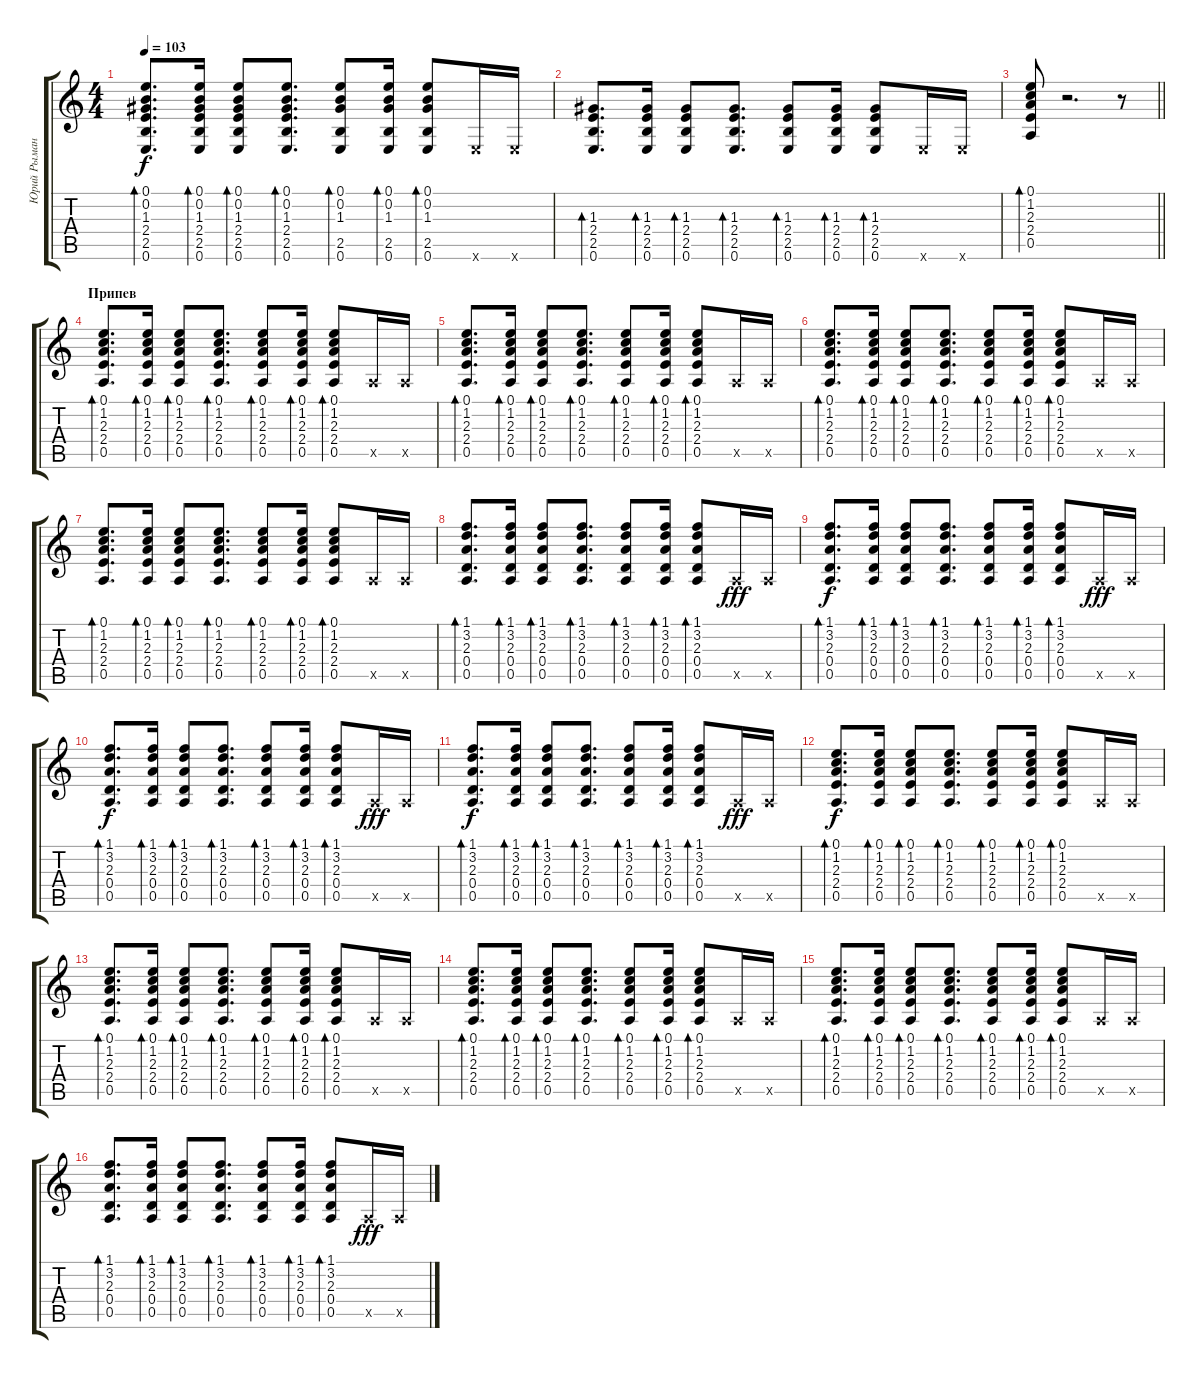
\track ("Юрий Рыманов (гитара 2)" "Юрий Рыман") {instrument acousticguitarsteel}
\staff {score tabs}
\tuning (E4 B3 G3 D3 A2 E2) {hide}
\ts (4 4)
\tempo 103
\clef g2
\ks c
(0.1 0.2 1.3 2.4 2.5 0.6).8{d bd 120 dy f} (0.1 0.2 1.3 2.4 2.5 0.6).16{bd 120} (0.1 0.2 1.3 2.4 2.5 0.6).8{bd 120} (0.1 0.2 1.3 2.4 2.5 0.6).8{d bd 120} (0.1 0.2 1.3 2.5 0.6).8{bd 120} (0.1 0.2 1.3 2.5 0.6).16{bd 120} (0.1 0.2 1.3 2.5 0.6).8{bd 120} 0.6{x}.16 0.6{x}.16 |
(1.3 2.4 2.5 0.6).8{d bd 120} (1.3 2.4 2.5 0.6).16{bd 120} (1.3 2.4 2.5 0.6).8{bd 120} (1.3 2.4 2.5 0.6).8{d bd 120} (1.3 2.4 2.5 0.6).8{bd 120} (1.3 2.4 2.5 0.6).16{bd 120} (1.3 2.4 2.5 0.6).8{bd 120} 0.6{x}.16 0.6{x}.16 |
\barLineRight lightlight
(0.1 1.2 2.3 2.4 0.5).8{bd 120} r.2{d} r.8 |
\section ("" "Припев")
(0.1 1.2 2.3 2.4 0.5).8{d bd 120} (0.1 1.2 2.3 2.4 0.5).16{bd 120} (0.1 1.2 2.3 2.4 0.5).8{bd 120} (0.1 1.2 2.3 2.4 0.5).8{d bd 120} (0.1 1.2 2.3 2.4 0.5).8{bd 120} (0.1 1.2 2.3 2.4 0.5).16{bd 120} (0.1 1.2 2.3 2.4 0.5).8{bd 120} 0.5{x}.16 0.5{x}.16 |
(0.1 1.2 2.3 2.4 0.5).8{d bd 120} (0.1 1.2 2.3 2.4 0.5).16{bd 120} (0.1 1.2 2.3 2.4 0.5).8{bd 120} (0.1 1.2 2.3 2.4 0.5).8{d bd 120} (0.1 1.2 2.3 2.4 0.5).8{bd 120} (0.1 1.2 2.3 2.4 0.5).16{bd 120} (0.1 1.2 2.3 2.4 0.5).8{bd 120} 0.5{x}.16 0.5{x}.16 |
(0.1 1.2 2.3 2.4 0.5).8{d bd 120} (0.1 1.2 2.3 2.4 0.5).16{bd 120} (0.1 1.2 2.3 2.4 0.5).8{bd 120} (0.1 1.2 2.3 2.4 0.5).8{d bd 120} (0.1 1.2 2.3 2.4 0.5).8{bd 120} (0.1 1.2 2.3 2.4 0.5).16{bd 120} (0.1 1.2 2.3 2.4 0.5).8{bd 120} 0.5{x}.16 0.5{x}.16 |
(0.1 1.2 2.3 2.4 0.5).8{d bd 120} (0.1 1.2 2.3 2.4 0.5).16{bd 120} (0.1 1.2 2.3 2.4 0.5).8{bd 120} (0.1 1.2 2.3 2.4 0.5).8{d bd 120} (0.1 1.2 2.3 2.4 0.5).8{bd 120} (0.1 1.2 2.3 2.4 0.5).16{bd 120} (0.1 1.2 2.3 2.4 0.5).8{bd 120} 0.5{x}.16 0.5{x}.16 |
(1.1 3.2 2.3 0.4 0.5).8{d bd 120} (1.1 3.2 2.3 0.4 0.5).16{bd 120} (1.1 3.2 2.3 0.4 0.5).8{bd 120} (1.1 3.2 2.3 0.4 0.5).8{d bd 120} (1.1 3.2 2.3 0.4 0.5).8{bd 120} (1.1 3.2 2.3 0.4 0.5).16{bd 120} (1.1 3.2 2.3 0.4 0.5).8{bd 120} 0.5{x}.16{dy fff} 0.5{x}.16 |
(1.1 3.2 2.3 0.4 0.5).8{d bd 120 dy f} (1.1 3.2 2.3 0.4 0.5).16{bd 120} (1.1 3.2 2.3 0.4 0.5).8{bd 120} (1.1 3.2 2.3 0.4 0.5).8{d bd 120} (1.1 3.2 2.3 0.4 0.5).8{bd 120} (1.1 3.2 2.3 0.4 0.5).16{bd 120} (1.1 3.2 2.3 0.4 0.5).8{bd 120} 0.5{x}.16{dy fff} 0.5{x}.16 |
(1.1 3.2 2.3 0.4 0.5).8{d bd 120 dy f} (1.1 3.2 2.3 0.4 0.5).16{bd 120} (1.1 3.2 2.3 0.4 0.5).8{bd 120} (1.1 3.2 2.3 0.4 0.5).8{d bd 120} (1.1 3.2 2.3 0.4 0.5).8{bd 120} (1.1 3.2 2.3 0.4 0.5).16{bd 120} (1.1 3.2 2.3 0.4 0.5).8{bd 120} 0.5{x}.16{dy fff} 0.5{x}.16 |
(1.1 3.2 2.3 0.4 0.5).8{d bd 120 dy f} (1.1 3.2 2.3 0.4 0.5).16{bd 120} (1.1 3.2 2.3 0.4 0.5).8{bd 120} (1.1 3.2 2.3 0.4 0.5).8{d bd 120} (1.1 3.2 2.3 0.4 0.5).8{bd 120} (1.1 3.2 2.3 0.4 0.5).16{bd 120} (1.1 3.2 2.3 0.4 0.5).8{bd 120} 0.5{x}.16{dy fff} 0.5{x}.16 |
(0.1 1.2 2.3 2.4 0.5).8{d bd 120 dy f} (0.1 1.2 2.3 2.4 0.5).16{bd 120} (0.1 1.2 2.3 2.4 0.5).8{bd 120} (0.1 1.2 2.3 2.4 0.5).8{d bd 120} (0.1 1.2 2.3 2.4 0.5).8{bd 120} (0.1 1.2 2.3 2.4 0.5).16{bd 120} (0.1 1.2 2.3 2.4 0.5).8{bd 120} 0.5{x}.16 0.5{x}.16 |
(0.1 1.2 2.3 2.4 0.5).8{d bd 120} (0.1 1.2 2.3 2.4 0.5).16{bd 120} (0.1 1.2 2.3 2.4 0.5).8{bd 120} (0.1 1.2 2.3 2.4 0.5).8{d bd 120} (0.1 1.2 2.3 2.4 0.5).8{bd 120} (0.1 1.2 2.3 2.4 0.5).16{bd 120} (0.1 1.2 2.3 2.4 0.5).8{bd 120} 0.5{x}.16 0.5{x}.16 |
(0.1 1.2 2.3 2.4 0.5).8{d bd 120} (0.1 1.2 2.3 2.4 0.5).16{bd 120} (0.1 1.2 2.3 2.4 0.5).8{bd 120} (0.1 1.2 2.3 2.4 0.5).8{d bd 120} (0.1 1.2 2.3 2.4 0.5).8{bd 120} (0.1 1.2 2.3 2.4 0.5).16{bd 120} (0.1 1.2 2.3 2.4 0.5).8{bd 120} 0.5{x}.16 0.5{x}.16 |
(0.1 1.2 2.3 2.4 0.5).8{d bd 120} (0.1 1.2 2.3 2.4 0.5).16{bd 120} (0.1 1.2 2.3 2.4 0.5).8{bd 120} (0.1 1.2 2.3 2.4 0.5).8{d bd 120} (0.1 1.2 2.3 2.4 0.5).8{bd 120} (0.1 1.2 2.3 2.4 0.5).16{bd 120} (0.1 1.2 2.3 2.4 0.5).8{bd 120} 0.5{x}.16 0.5{x}.16 |
(1.1 3.2 2.3 0.4 0.5).8{d bd 120} (1.1 3.2 2.3 0.4 0.5).16{bd 120} (1.1 3.2 2.3 0.4 0.5).8{bd 120} (1.1 3.2 2.3 0.4 0.5).8{d bd 120} (1.1 3.2 2.3 0.4 0.5).8{bd 120} (1.1 3.2 2.3 0.4 0.5).16{bd 120} (1.1 3.2 2.3 0.4 0.5).8{bd 120} 0.5{x}.16{dy fff} 0.5{x}.16
